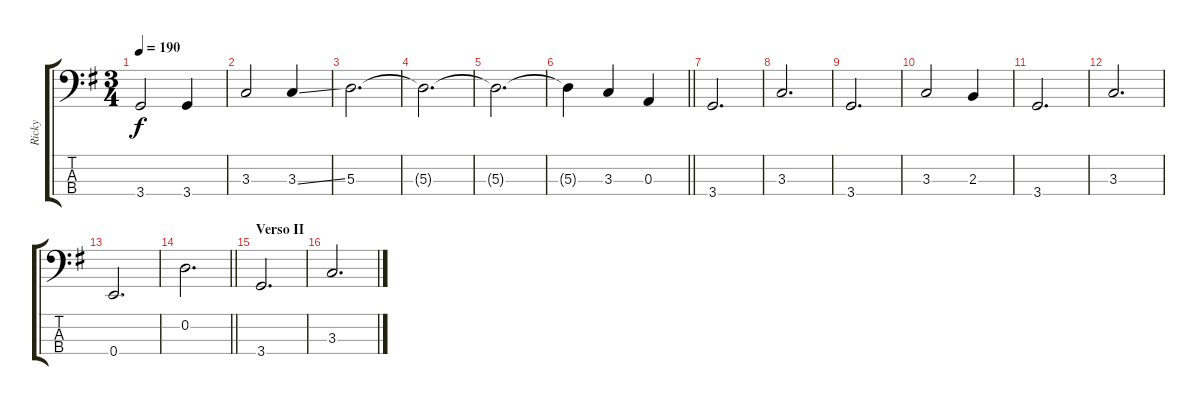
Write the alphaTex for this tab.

\track ("Ricky" "Ricky") {instrument acousticbass}
\staff {score tabs}
\tuning (G2 D2 A1 E1) {hide}
\ts (3 4)
\tempo 190
\clef f4
\ks g
3.4.2{dy f} 3.4.4 |
3.3.2 3.3{ss}.4 |
5.3.2{d} |
5.3{t}.2{d} |
5.3{t}.2{d} |
\barLineRight lightlight
5.3{t}.4 3.3.4 0.3.4 |
3.4.2{d} |
3.3.2{d} |
3.4.2{d} |
3.3.2 2.3.4 |
3.4.2{d} |
3.3.2{d} |
0.4.2{d} |
\barLineRight lightlight
0.2.2{d} |
\section ("" "Verso II")
3.4.2{d} |
3.3.2{d}
